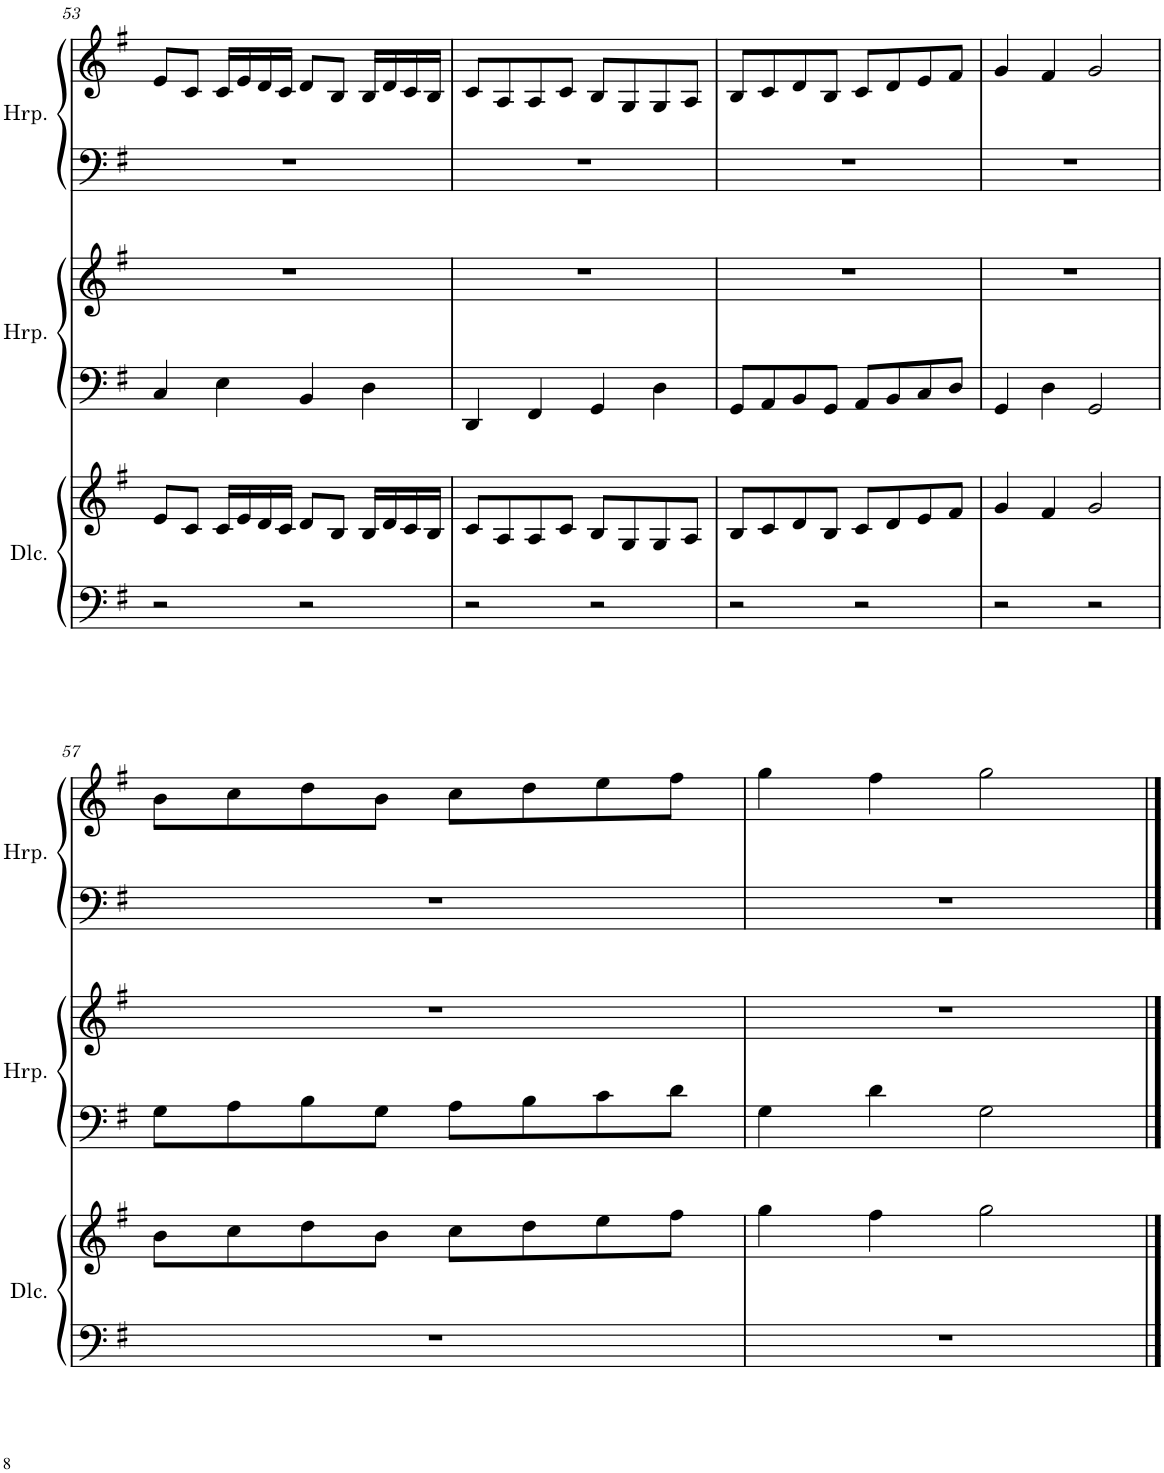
**kern	**kern	**kern	**kern	**kern	**kern
*part3	*part3	*part2	*part2	*part1	*part1
*staff6	*staff5	*staff4	*staff3	*staff2	*staff1
*I"Dulcimer	*	*I"Harp	*	*I"Harp	*
*I'Dlc.	*	*I'Hrp.	*	*I'Hrp.	*
!!LO:PB:g=z
*clefF4	*clefG2	*clefF4	*clefG2	*clefF4	*clefG2
*k[f#]	*k[f#]	*k[f#]	*k[f#]	*k[f#]	*k[f#]
*M4/4	*M4/4	*M4/4	*M4/4	*M4/4	*M4/4
=53	=53	=53	=53	=53	=53
2r	8e/L	4C/	1r	1r	8e/L
.	8c/J	.	.	.	8c/J
.	16c/LL	4E\	.	.	16c/LL
.	16e/	.	.	.	16e/
.	16d/	.	.	.	16d/
.	16c/JJ	.	.	.	16c/JJ
2r	8d/L	4BB/	.	.	8d/L
.	8B/J	.	.	.	8B/J
.	16B/LL	4D\	.	.	16B/LL
.	16d/	.	.	.	16d/
.	16c/	.	.	.	16c/
.	16B/JJ	.	.	.	16B/JJ
=54	=54	=54	=54	=54	=54
2r	8c/L	4DD/	1r	1r	8c/L
.	8A/	.	.	.	8A/
.	8A/	4FF#/	.	.	8A/
.	8c/J	.	.	.	8c/J
2r	8B/L	4GG/	.	.	8B/L
.	8G/	.	.	.	8G/
.	8G/	4D\	.	.	8G/
.	8A/J	.	.	.	8A/J
=55	=55	=55	=55	=55	=55
2r	8B/L	8GG/L	1r	1r	8B/L
.	8c/	8AA/	.	.	8c/
.	8d/	8BB/	.	.	8d/
.	8B/J	8GG/J	.	.	8B/J
2r	8c/L	8AA/L	.	.	8c/L
.	8d/	8BB/	.	.	8d/
.	8e/	8C/	.	.	8e/
.	8f#/J	8D/J	.	.	8f#/J
=56	=56	=56	=56	=56	=56
2r	4g/	4GG/	1r	1r	4g/
.	4f#/	4D\	.	.	4f#/
2r	2g/	2GG/	.	.	2g/
!!LO:LB:g=z
=57	=57	=57	=57	=57	=57
1r	8b\L	8G\L	1r	1r	8b\L
.	8cc\	8A\	.	.	8cc\
.	8dd\	8B\	.	.	8dd\
.	8b\J	8G\J	.	.	8b\J
.	8cc\L	8A\L	.	.	8cc\L
.	8dd\	8B\	.	.	8dd\
.	8ee\	8c\	.	.	8ee\
.	8ff#\J	8d\J	.	.	8ff#\J
=58	=58	=58	=58	=58	=58
1r	4gg\	4G\	1r	1r	4gg\
.	4ff#\	4d\	.	.	4ff#\
.	2gg\	2G\	.	.	2gg\
==	==	==	==	==	==
*-	*-	*-	*-	*-	*-
